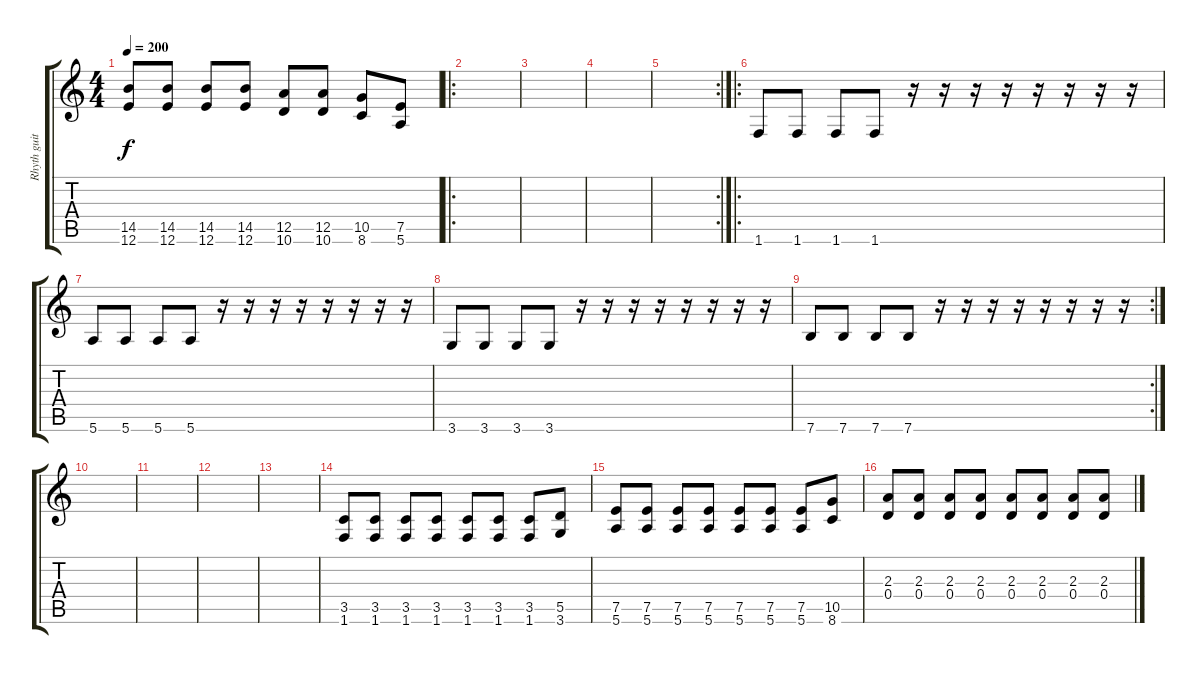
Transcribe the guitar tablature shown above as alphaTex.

\track ("Rhyth guit. 2" "Rhyth guit") {instrument distortionguitar}
\staff {score tabs}
\tuning (E4 B3 G3 D3 A2 E2) {hide}
\ts (4 4)
\tempo 200
\clef g2
\ks c
(14.5 12.6).8{dy f} (14.5 12.6).8 (14.5 12.6).8 (14.5 12.6).8 (12.5 10.6).8 (12.5 10.6).8 (10.5 8.6).8 (7.5 5.6).8 |
\ro
|
|
|
\rc 2
|
\ro
1.6.8 1.6.8 1.6.8 1.6.8 r.16 r.16 r.16 r.16 r.16 r.16 r.16 r.16 |
5.6.8 5.6.8 5.6.8 5.6.8 r.16 r.16 r.16 r.16 r.16 r.16 r.16 r.16 |
3.6.8 3.6.8 3.6.8 3.6.8 r.16 r.16 r.16 r.16 r.16 r.16 r.16 r.16 |
\rc 2
7.6.8 7.6.8 7.6.8 7.6.8 r.16 r.16 r.16 r.16 r.16 r.16 r.16 r.16 |
|
|
|
|
(3.5 1.6).8{volume 11} (3.5 1.6).8 (3.5 1.6).8 (3.5 1.6).8 (3.5 1.6).8 (3.5 1.6).8 (3.5 1.6).8 (5.5 3.6).8 |
(7.5 5.6).8 (7.5 5.6).8 (7.5 5.6).8 (7.5 5.6).8 (7.5 5.6).8 (7.5 5.6).8 (7.5 5.6).8 (10.5 8.6).8 |
(2.3 0.4).8 (2.3 0.4).8 (2.3 0.4).8 (2.3 0.4).8 (2.3 0.4).8 (2.3 0.4).8 (2.3 0.4).8 (2.3 0.4).8
